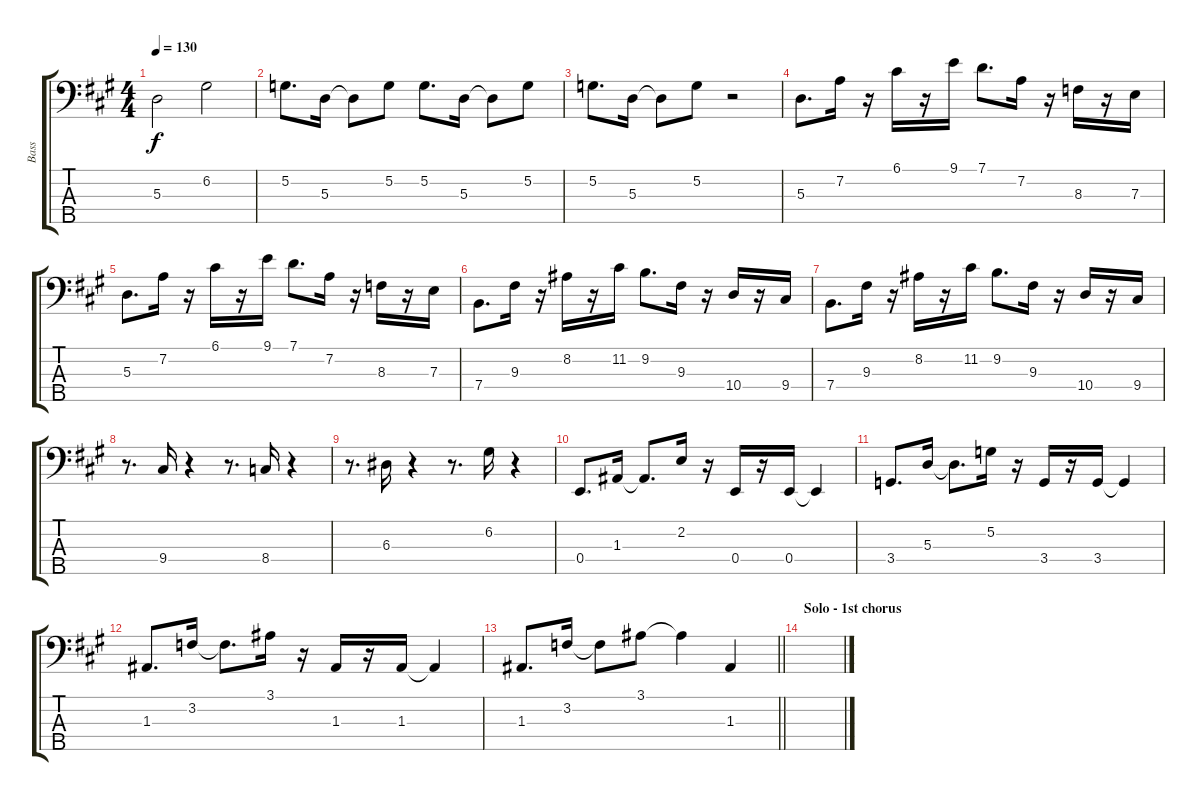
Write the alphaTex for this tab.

\track ("Bass" "Bass") {instrument acousticbass}
\staff {score tabs}
\tuning (G2 D2 A1 E1 B0) {hide}
\ts (4 4)
\tempo 130
\clef f4
\ks a
5.3.2{dy f} 6.2.2 |
5.2.8{d} 5.3.16 5.3{t}.8 5.2.8 5.2.8{d} 5.3.16 5.3{t}.8 5.2.8 |
5.2.8{d} 5.3.16 5.3{t}.8 5.2.8 r.2 |
5.3.8{d} 7.2.16 r.16 6.1.16 r.16 9.1.16 7.1.8{d} 7.2.16 r.16 8.3.16 r.16 7.3.16 |
5.3.8{d} 7.2.16 r.16 6.1.16 r.16 9.1.16 7.1.8{d} 7.2.16 r.16 8.3.16 r.16 7.3.16 |
7.4.8{d} 9.3.16 r.16 8.2.16 r.16 11.2.16 9.2.8{d} 9.3.16 r.16 10.4.16 r.16 9.4.16 |
7.4.8{d} 9.3.16 r.16 8.2.16 r.16 11.2.16 9.2.8{d} 9.3.16 r.16 10.4.16 r.16 9.4.16 |
r.8{d} 9.4.16 r.4 r.8{d} 8.4.16 r.4 |
r.8{d} 6.3.16 r.4 r.8{d} 6.2.16 r.4 |
0.4.8{d} 1.3.16 1.3{t}.8{d} 2.2.16 r.16 0.4.16 r.16 0.4.16 0.4{t}.4 |
3.4.8{d} 5.3.16 5.3{t}.8{d} 5.2.16 r.16 3.4.16 r.16 3.4.16 3.4{t}.4 |
1.3.8{d} 3.2.16 3.2{t}.8{d} 3.1.16 r.16 1.3.16 r.16 1.3.16 1.3{t}.4 |
\barLineRight lightlight
1.3.8{d} 3.2.16 3.2{t}.8 3.1.8 3.1{t}.4 1.3.4 |
\section ("" "Solo - 1st chorus")
